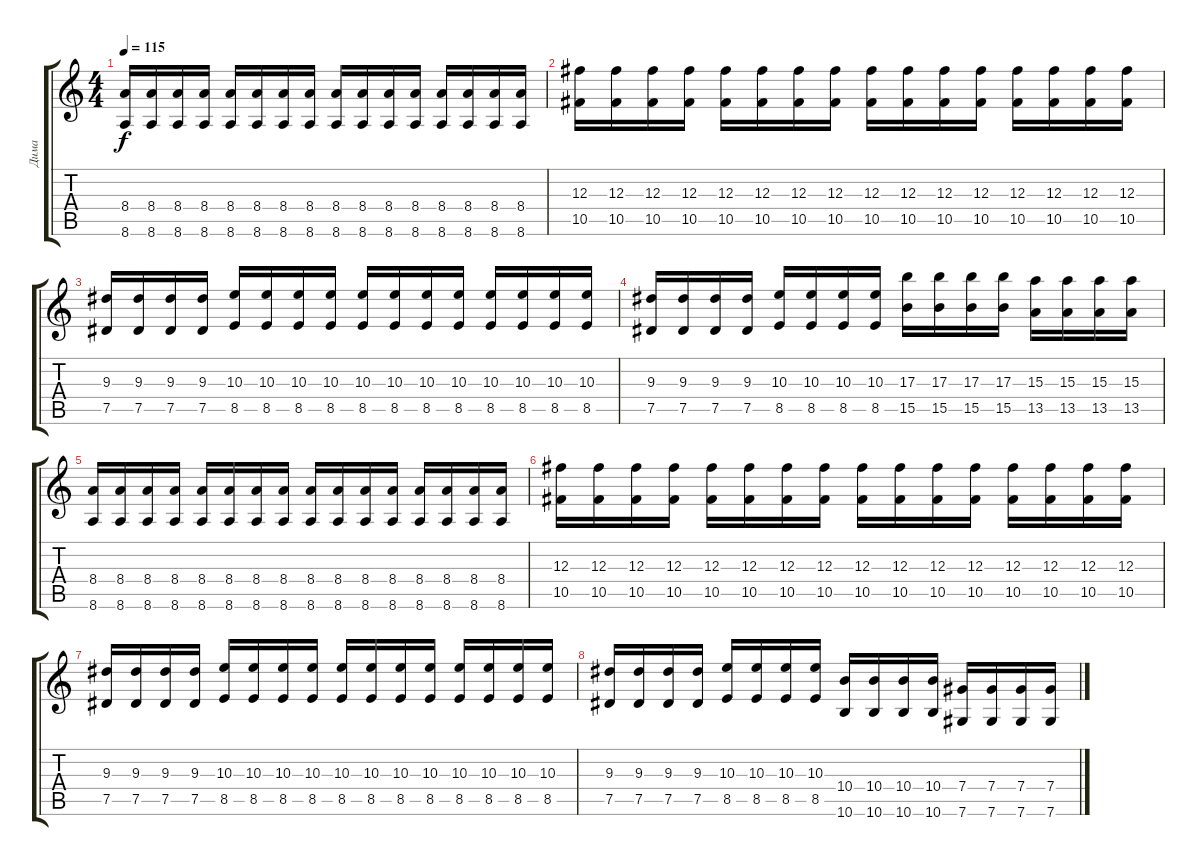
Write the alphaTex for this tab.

\track ("Дима" "Дима") {instrument distortionguitar}
\staff {score tabs}
\tuning (Eb4 Bb3 Gb3 Db3 Ab2 Db2) {hide}
\ts (4 4)
\tempo 115
\clef g2
\ks c
(8.4 8.6).16{dy f} (8.4 8.6).16 (8.4 8.6).16 (8.4 8.6).16 (8.4 8.6).16 (8.4 8.6).16 (8.4 8.6).16 (8.4 8.6).16 (8.4 8.6).16 (8.4 8.6).16 (8.4 8.6).16 (8.4 8.6).16 (8.4 8.6).16 (8.4 8.6).16 (8.4 8.6).16 (8.4 8.6).16 |
(12.3 10.5).16 (12.3 10.5).16 (12.3 10.5).16 (12.3 10.5).16 (12.3 10.5).16 (12.3 10.5).16 (12.3 10.5).16 (12.3 10.5).16 (12.3 10.5).16 (12.3 10.5).16 (12.3 10.5).16 (12.3 10.5).16 (12.3 10.5).16 (12.3 10.5).16 (12.3 10.5).16 (12.3 10.5).16 |
(9.3 7.5).16 (9.3 7.5).16 (9.3 7.5).16 (9.3 7.5).16 (10.3 8.5).16 (10.3 8.5).16 (10.3 8.5).16 (10.3 8.5).16 (10.3 8.5).16 (10.3 8.5).16 (10.3 8.5).16 (10.3 8.5).16 (10.3 8.5).16 (10.3 8.5).16 (10.3 8.5).16 (10.3 8.5).16 |
(9.3 7.5).16 (9.3 7.5).16 (9.3 7.5).16 (9.3 7.5).16 (10.3 8.5).16 (10.3 8.5).16 (10.3 8.5).16 (10.3 8.5).16 (17.3 15.5).16 (17.3 15.5).16 (17.3 15.5).16 (17.3 15.5).16 (15.3 13.5).16 (15.3 13.5).16 (15.3 13.5).16 (15.3 13.5).16 |
(8.4 8.6).16 (8.4 8.6).16 (8.4 8.6).16 (8.4 8.6).16 (8.4 8.6).16 (8.4 8.6).16 (8.4 8.6).16 (8.4 8.6).16 (8.4 8.6).16 (8.4 8.6).16 (8.4 8.6).16 (8.4 8.6).16 (8.4 8.6).16 (8.4 8.6).16 (8.4 8.6).16 (8.4 8.6).16 |
(12.3 10.5).16 (12.3 10.5).16 (12.3 10.5).16 (12.3 10.5).16 (12.3 10.5).16 (12.3 10.5).16 (12.3 10.5).16 (12.3 10.5).16 (12.3 10.5).16 (12.3 10.5).16 (12.3 10.5).16 (12.3 10.5).16 (12.3 10.5).16 (12.3 10.5).16 (12.3 10.5).16 (12.3 10.5).16 |
(9.3 7.5).16 (9.3 7.5).16 (9.3 7.5).16 (9.3 7.5).16 (10.3 8.5).16 (10.3 8.5).16 (10.3 8.5).16 (10.3 8.5).16 (10.3 8.5).16 (10.3 8.5).16 (10.3 8.5).16 (10.3 8.5).16 (10.3 8.5).16 (10.3 8.5).16 (10.3 8.5).16 (10.3 8.5).16 |
(9.3 7.5).16 (9.3 7.5).16 (9.3 7.5).16 (9.3 7.5).16 (10.3 8.5).16 (10.3 8.5).16 (10.3 8.5).16 (10.3 8.5).16 (10.4 10.6).16 (10.4 10.6).16 (10.4 10.6).16 (10.4 10.6).16 (7.4 7.6).16 (7.4 7.6).16 (7.4 7.6).16 (7.4 7.6).16
